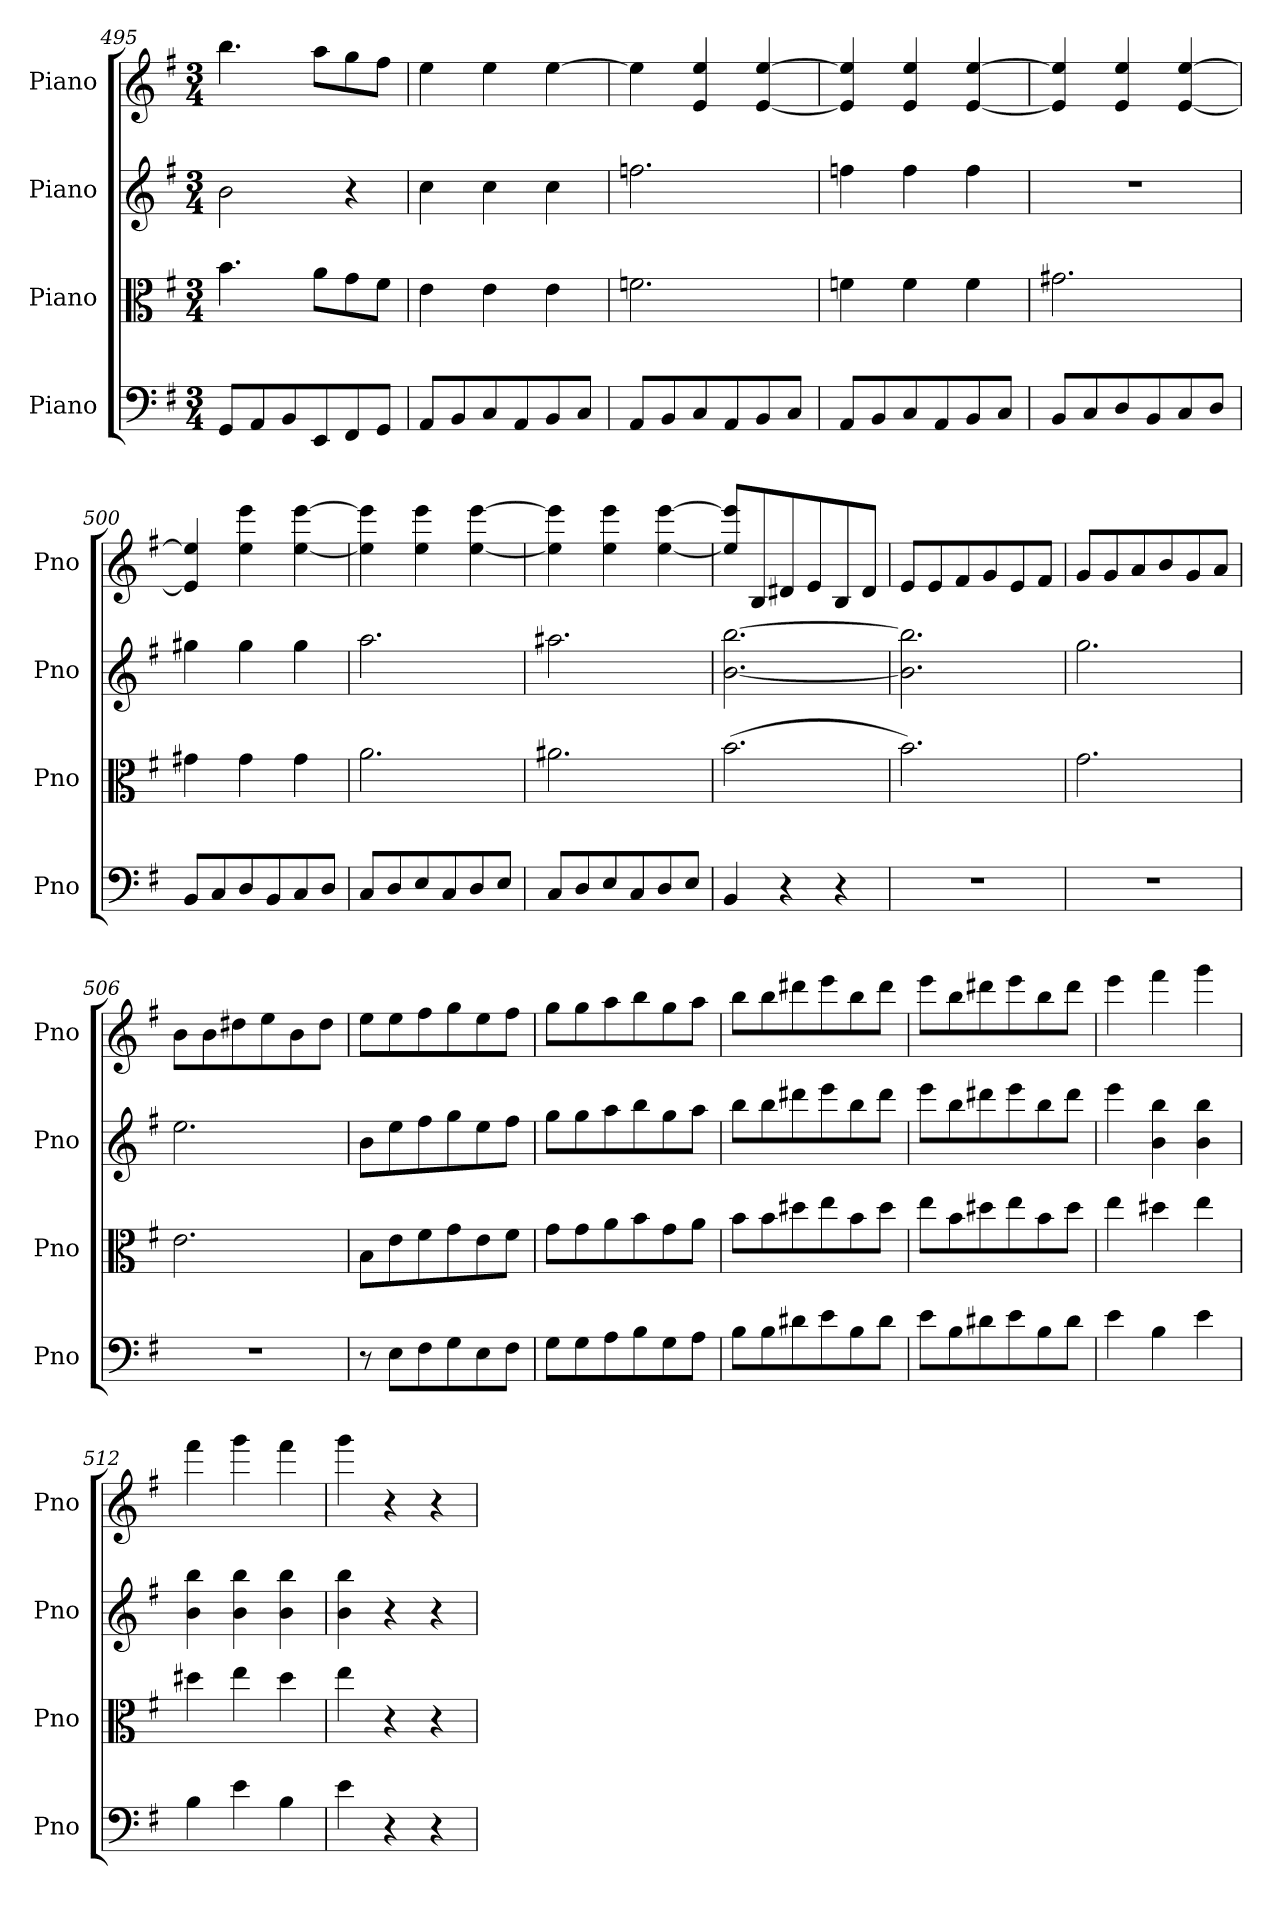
**kern	**kern	**kern	**kern
*part4	*part3	*part2	*part1
*staff4	*staff3	*staff2	*staff1
*I"Piano	*I"Piano	*I"Piano	*I"Piano
*I'Pno	*I'Pno	*I'Pno	*I'Pno
*clefF4	*clefC3	*clefG2	*clefG2
*k[f#]	*k[f#]	*k[f#]	*k[f#]
*M3/4	*M3/4	*M3/4	*M3/4
=495	=495	=495	=495
8GG/L	4.b\	2b\	4.bb\
8AA/	.	.	.
8BB/	.	.	.
8EE/	8a\L	.	8aa\L
8FF#/	8g\	4r	8gg\
8GG/J	8f#\J	.	8ff#\J
=496	=496	=496	=496
8AA/L	4e\	4cc\	4ee\
8BB/	.	.	.
8C/	4e\	4cc\	4ee\
8AA/	.	.	.
8BB/	4e\	4cc\	[4ee\
8C/J	.	.	.
=497	=497	=497	=497
8AA/L	2.fn\	2.ffn\	4ee\]
8BB/	.	.	.
8C/	.	.	4e/ 4ee/
8AA/	.	.	.
8BB/	.	.	[4e/ [4ee/
8C/J	.	.	.
=498	=498	=498	=498
8AA/L	4fn\	4ffn\	4e/] 4ee/]
8BB/	.	.	.
8C/	4f\	4ff\	4e/ 4ee/
8AA/	.	.	.
8BB/	4f\	4ff\	[4e/ [4ee/
8C/J	.	.	.
!!LO:LB:g=z
=499	=499	=499	=499
8BB/L	2.g#X\	2.r	4e/] 4ee/]
8C/	.	.	.
8D/	.	.	4e/ 4ee/
8BB/	.	.	.
8C/	.	.	[4e/ [4ee/
8D/J	.	.	.
=500	=500	=500	=500
8BB/L	4g#X\	4gg#X\	4e/] 4ee/]
8C/	.	.	.
8D/	4g#\	4gg#\	4ee\ 4eee\
8BB/	.	.	.
8C/	4g#\	4gg#\	[4ee\ [4eee\
8D/J	.	.	.
=501	=501	=501	=501
8C/L	2.a\	2.aa\	4ee\] 4eee\]
8D/	.	.	.
8E/	.	.	4ee\ 4eee\
8C/	.	.	.
8D/	.	.	[4ee\ [4eee\
8E/J	.	.	.
=502	=502	=502	=502
8C/L	2.a#X\	2.aa#X\	4ee\] 4eee\]
8D/	.	.	.
8E/	.	.	4ee\ 4eee\
8C/	.	.	.
8D/	.	.	[4ee\ [4eee\
8E/J	.	.	.
=503	=503	=503	=503
4BB/	(2.b\	[2.b\ [2.bb\	8ee/] 8eee/]L
.	.	.	8B/
4r	.	.	8d#X/
.	.	.	8e/
4r	.	.	8B/
.	.	.	8d#/J
=504	=504	=504	=504
2.r	2.b\)	2.b\] 2.bb\]	8e/L
.	.	.	8e/
.	.	.	8f#/
.	.	.	8g/
.	.	.	8e/
.	.	.	8f#/J
=505	=505	=505	=505
2.r	2.g\	2.gg\	8g/L
.	.	.	8g/
.	.	.	8a/
.	.	.	8b/
.	.	.	8g/
.	.	.	8a/J
=506	=506	=506	=506
2.r	2.e\	2.ee\	8b\L
.	.	.	8b\
.	.	.	8dd#X\
.	.	.	8ee\
.	.	.	8b\
.	.	.	8dd#\J
=507	=507	=507	=507
8r	8B\L	8b\L	8ee\L
8E\L	8e\	8ee\	8ee\
8F#\	8f#\	8ff#\	8ff#\
8G\	8g\	8gg\	8gg\
8E\	8e\	8ee\	8ee\
8F#\J	8f#\J	8ff#\J	8ff#\J
!!LO:LB:g=z
=508	=508	=508	=508
8G\L	8g\L	8gg\L	8gg\L
8G\	8g\	8gg\	8gg\
8A\	8a\	8aa\	8aa\
8B\	8b\	8bb\	8bb\
8G\	8g\	8gg\	8gg\
8A\J	8a\J	8aa\J	8aa\J
=509	=509	=509	=509
8B\L	8b\L	8bb\L	8bb\L
8B\	8b\	8bb\	8bb\
8d#X\	8dd#X\	8ddd#X\	8ddd#X\
8e\	8ee\	8eee\	8eee\
8B\	8b\	8bb\	8bb\
8d#\J	8dd#\J	8ddd#\J	8ddd#\J
=510	=510	=510	=510
8e\L	8ee\L	8eee\L	8eee\L
8B\	8b\	8bb\	8bb\
8d#X\	8dd#X\	8ddd#X\	8ddd#X\
8e\	8ee\	8eee\	8eee\
8B\	8b\	8bb\	8bb\
8d#\J	8dd#\J	8ddd#\J	8ddd#\J
=511	=511	=511	=511
4e\	4ee\	4eee\	4eee\
4B\	4dd#X\	4b\ 4bb\	4fff#\
4e\	4ee\	4b\ 4bb\	4ggg\
=512	=512	=512	=512
4B\	4dd#X\	4b\ 4bb\	4fff#\
4e\	4ee\	4b\ 4bb\	4ggg\
4B\	4dd#\	4b\ 4bb\	4fff#\
=513	=513	=513	=513
4e\	4ee\	4b\ 4bb\	4ggg\
4r	4r	4r	4r
4r	4r	4r	4r
=	=	=	=
*-	*-	*-	*-
